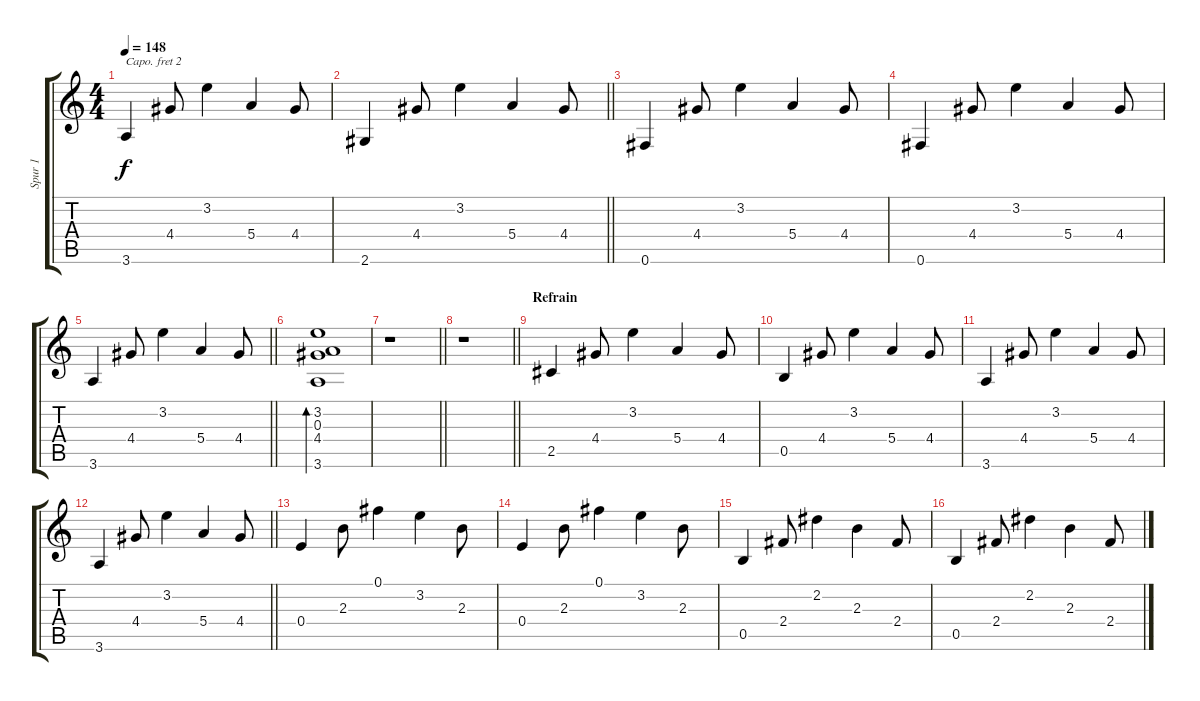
\track ("Spur 1" "Spur 1") {instrument acousticguitarsteel}
\staff {score tabs}
\capo 2
\tuning (E4 B3 G3 D3 A2 E2) {hide}
\ts (4 4)
\tempo 148
\clef g2
\ks c
3.6.4{dy f} 4.4.8 3.2.4 5.4.4 4.4.8 |
\barLineRight lightlight
2.6.4 4.4.8 3.2.4 5.4.4 4.4.8 |
0.6.4 4.4.8 3.2.4 5.4.4 4.4.8 |
0.6.4 4.4.8 3.2.4 5.4.4 4.4.8 |
\barLineRight lightlight
3.6.4 4.4.8 3.2.4 5.4.4 4.4.8 |
(3.2 0.3 4.4 3.6).1{bd 480} |
\barLineRight lightlight
r.1 |
\barLineRight lightlight
r.1 |
\section ("" "Refrain")
2.5.4 4.4.8 3.2.4 5.4.4 4.4.8 |
0.5.4 4.4.8 3.2.4 5.4.4 4.4.8 |
3.6.4 4.4.8 3.2.4 5.4.4 4.4.8 |
\barLineRight lightlight
3.6.4 4.4.8 3.2.4 5.4.4 4.4.8 |
0.4.4 2.3.8 0.1.4 3.2.4 2.3.8 |
0.4.4 2.3.8 0.1.4 3.2.4 2.3.8 |
0.5.4 2.4.8 2.2.4 2.3.4 2.4.8 |
0.5.4 2.4.8 2.2.4 2.3.4 2.4.8
